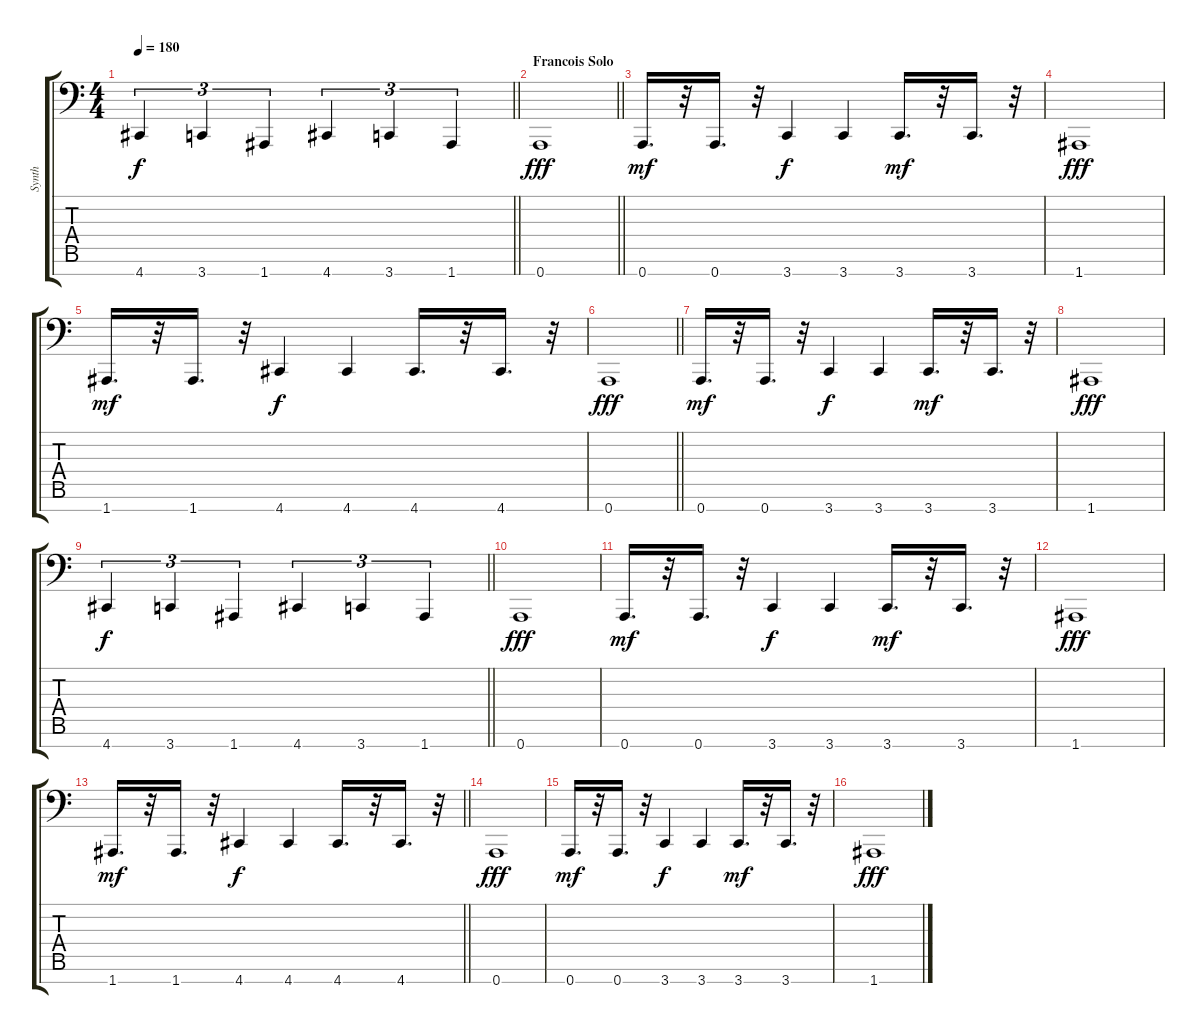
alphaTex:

\track ("Synth" "Synth") {instrument lead2sawtooth}
\staff {score tabs}
\tuning (E4 B3 G3 D3 A2 E2 A1) {hide}
\ts (4 4)
\tempo 180
\clef f4
\barLineRight lightlight
\ks c
4.7.4{tu (3 2) dy f} 3.7.4{tu (3 2)} 1.7.4{tu (3 2)} 4.7.4{tu (3 2)} 3.7.4{tu (3 2)} 1.7.4{tu (3 2)} |
\section ("" "Francois Solo")
\barLineRight lightlight
0.7.1{dy fff} |
0.7.16{d dy mf} r.32 0.7.16{d} r.32 3.7.4{dy f} 3.7.4 3.7.16{d dy mf} r.32 3.7.16{d} r.32 |
1.7.1{dy fff} |
1.7.16{d dy mf} r.32 1.7.16{d} r.32 4.7.4{dy f} 4.7.4 4.7.16{d} r.32 4.7.16{d} r.32 |
\barLineRight lightlight
0.7.1{dy fff} |
0.7.16{d dy mf} r.32 0.7.16{d} r.32 3.7.4{dy f} 3.7.4 3.7.16{d dy mf} r.32 3.7.16{d} r.32 |
1.7.1{dy fff} |
\barLineRight lightlight
4.7.4{tu (3 2) dy f} 3.7.4{tu (3 2)} 1.7.4{tu (3 2)} 4.7.4{tu (3 2)} 3.7.4{tu (3 2)} 1.7.4{tu (3 2)} |
0.7.1{dy fff} |
0.7.16{d dy mf} r.32 0.7.16{d} r.32 3.7.4{dy f} 3.7.4 3.7.16{d dy mf} r.32 3.7.16{d} r.32 |
1.7.1{dy fff} |
\barLineRight lightlight
1.7.16{d dy mf} r.32 1.7.16{d} r.32 4.7.4{dy f} 4.7.4 4.7.16{d} r.32 4.7.16{d} r.32 |
0.7.1{dy fff} |
0.7.16{d dy mf} r.32 0.7.16{d} r.32 3.7.4{dy f} 3.7.4 3.7.16{d dy mf} r.32 3.7.16{d} r.32 |
1.7.1{dy fff}
